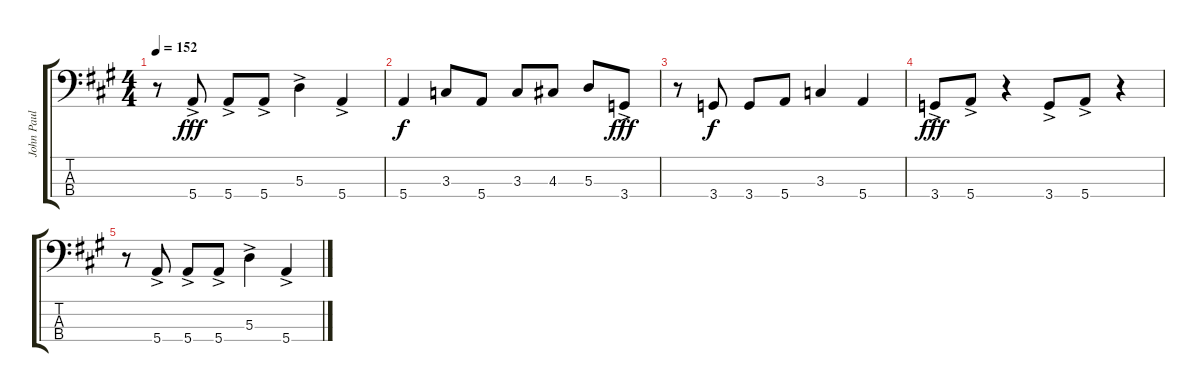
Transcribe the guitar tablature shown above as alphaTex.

\track ("John Paul Jones" "John Paul ") {instrument electricbassfinger}
\staff {score tabs}
\tuning (G2 D2 A1 E1) {hide}
\ts (4 4)
\tempo 152
\clef f4
\ks a
r.8{dy fff} 5.4{ac}.8 5.4{ac}.8 5.4{ac}.8 5.3{ac}.4 5.4{ac}.4 |
5.4.4{dy f} 3.3.8 5.4.8 3.3.8 4.3.8 5.3.8 3.4{ac}.8{dy fff} |
r.8 3.4.8{dy f} 3.4.8 5.4.8 3.3.4 5.4.4 |
3.4{ac}.8{dy fff} 5.4{ac}.8 r.4 3.4{ac}.8 5.4{ac}.8 r.4 |
r.8 5.4{ac}.8 5.4{ac}.8 5.4{ac}.8 5.3{ac}.4 5.4{ac}.4
